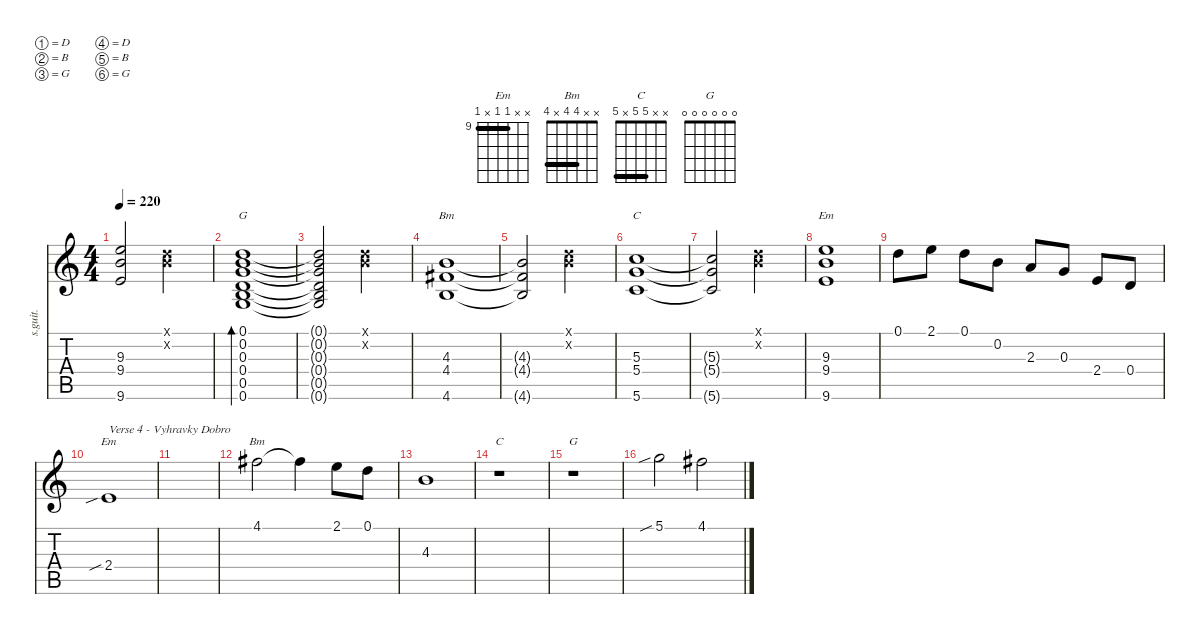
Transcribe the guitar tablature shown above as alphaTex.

\defaultSystemsLayout 4
\hideDynamics
\bracketExtendMode nobrackets
\track ("Dobro" "s.guit.") {instrument acousticguitarsteel}
\staff {score tabs}
\tuning (D4 B3 G3 D3 B2 G2)
\chord ("Em" x x x 2 x x) {showfingering false}
\chord ("Bm" x x x x x x)
\chord ("C" x x x x x x)
\chord ("G" x x x x x x)
\chord ("G" 0 0 0 0 0 0) {showfingering false}
\chord ("C" x x 5 5 x 5) {showfingering false barre (5 5)}
\chord ("Em" x x 9 9 x 9) {firstfret 9 showfingering false barre (9 9)}
\chord ("Bm" x x 4 4 x 4) {showfingering false barre (4 4)}
\ts (4 4)
\tempo 220
\clef g2
\ks c
(9.3{t} 9.4{t} 9.6{t}).2{dy mf beam Up} (0.1{x} 0.2{x}).2{beam Down} |
(0.6 0.5 0.4 0.3 0.2 0.1).1{bd 149 ch "G" beam Up} |
(0.1{t} 0.2{t} 0.3{t} 0.4{t} 0.5{t} 0.6{t}).2{beam Up} (0.1{x} 0.2{x}).2{beam Down} |
(4.3 4.4{acc #} 4.6).1{ch "Bm" beam Up} |
(4.6{t} 4.4{t acc #} 4.3{t}).2{beam Up} (0.1{x} 0.2{x}).2{beam Down} |
(5.6 5.3 5.4).1{ch "C" beam Up} |
(5.6{t} 5.3{t} 5.4{t}).2{beam Up} (0.1{x} 0.2{x}).2{beam Down} |
(9.6 9.4 9.3).1{ch "Em" beam Up} |
0.1.8{beam Down} 2.1.8{beam Down} 0.1.8{beam Down} 0.2.8{beam Down} 2.3.8{beam Up} 0.3.8{beam Up} 2.4.8{beam Up} 0.4.8{beam Up} |
2.4{sib}.1{ch "Em" txt "Verse 4 - Vyhravky Dobro" beam Up} |
|
4.1{acc #}.2{ch "Bm" beam Down} 4.1{t acc #}.4{beam Down} 2.1.8{beam Down} 0.1.8{beam Down} |
4.3.1{beam Down} |
r.1{ch "C" beam Down} |
r.1{ch "G" beam Down} |
5.1{sib}.2{beam Down} 4.1{acc #}.2{beam Down}
